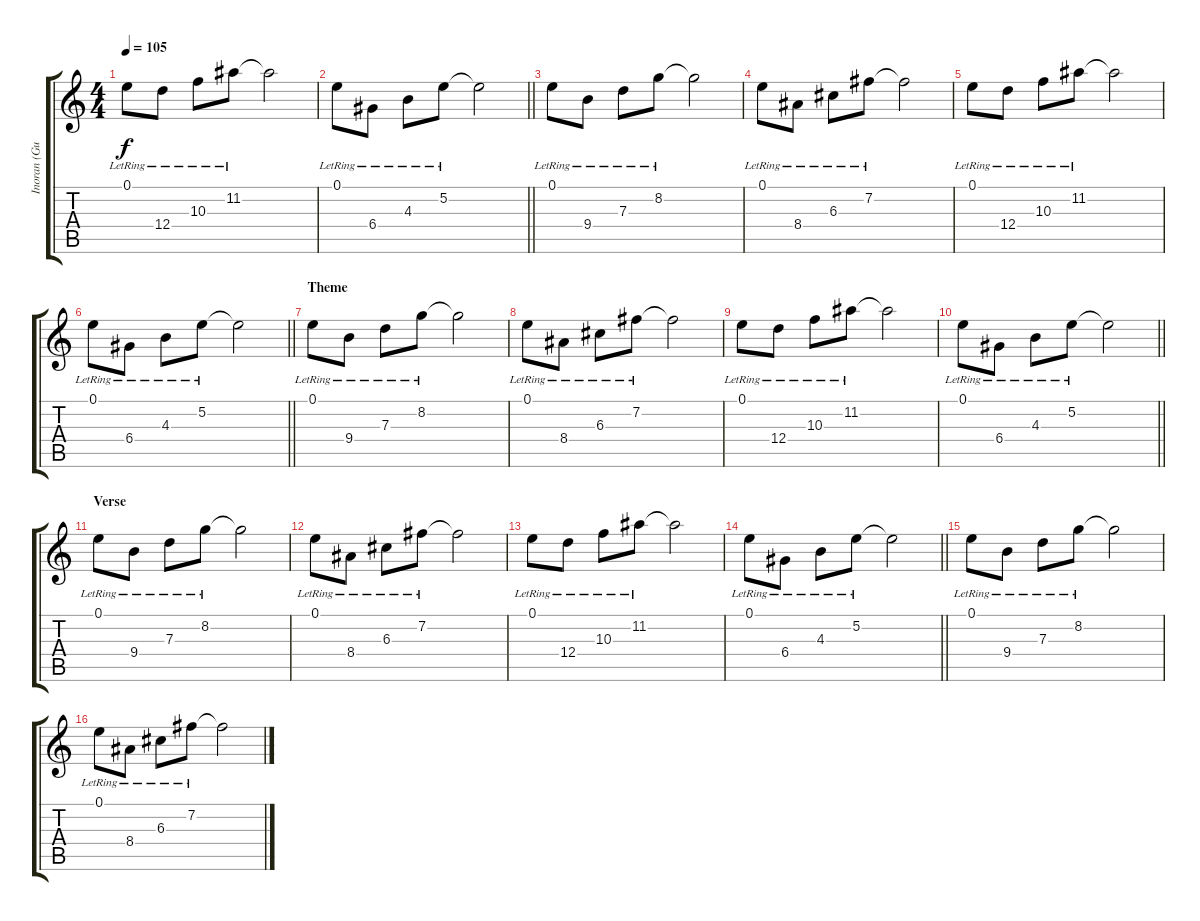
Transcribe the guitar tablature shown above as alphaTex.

\track ("Inoran (Guitar)" "Inoran (Gu") {instrument electricguitarjazz}
\staff {score tabs}
\tuning (E4 B3 G3 D3 A2 E2) {hide}
\ts (4 4)
\tempo 105
\clef g2
\ks c
0.1{lr}.8{dy f} 12.4{lr}.8 10.3{lr}.8 11.2{lr}.8 11.2{t}.2 |
\barLineRight lightlight
0.1{lr}.8 6.4{lr}.8 4.3{lr}.8 5.2{lr}.8 5.2{t}.2 |
0.1{lr}.8 9.4{lr}.8 7.3{lr}.8 8.2{lr}.8 8.2{t}.2 |
0.1{lr}.8 8.4{lr}.8 6.3{lr}.8 7.2{lr}.8 7.2{t}.2 |
0.1{lr}.8 12.4{lr}.8 10.3{lr}.8 11.2{lr}.8 11.2{t}.2 |
\barLineRight lightlight
0.1{lr}.8 6.4{lr}.8 4.3{lr}.8 5.2{lr}.8 5.2{t}.2 |
\section ("" "Theme")
0.1{lr}.8 9.4{lr}.8 7.3{lr}.8 8.2{lr}.8 8.2{t}.2 |
0.1{lr}.8 8.4{lr}.8 6.3{lr}.8 7.2{lr}.8 7.2{t}.2 |
0.1{lr}.8 12.4{lr}.8 10.3{lr}.8 11.2{lr}.8 11.2{t}.2 |
\barLineRight lightlight
0.1{lr}.8 6.4{lr}.8 4.3{lr}.8 5.2{lr}.8 5.2{t}.2 |
\section ("" "Verse")
0.1{lr}.8 9.4{lr}.8 7.3{lr}.8 8.2{lr}.8 8.2{t}.2 |
0.1{lr}.8 8.4{lr}.8 6.3{lr}.8 7.2{lr}.8 7.2{t}.2 |
0.1{lr}.8 12.4{lr}.8 10.3{lr}.8 11.2{lr}.8 11.2{t}.2 |
\barLineRight lightlight
0.1{lr}.8 6.4{lr}.8 4.3{lr}.8 5.2{lr}.8 5.2{t}.2 |
0.1{lr}.8 9.4{lr}.8 7.3{lr}.8 8.2{lr}.8 8.2{t}.2 |
0.1{lr}.8 8.4{lr}.8 6.3{lr}.8 7.2{lr}.8 7.2{t}.2
